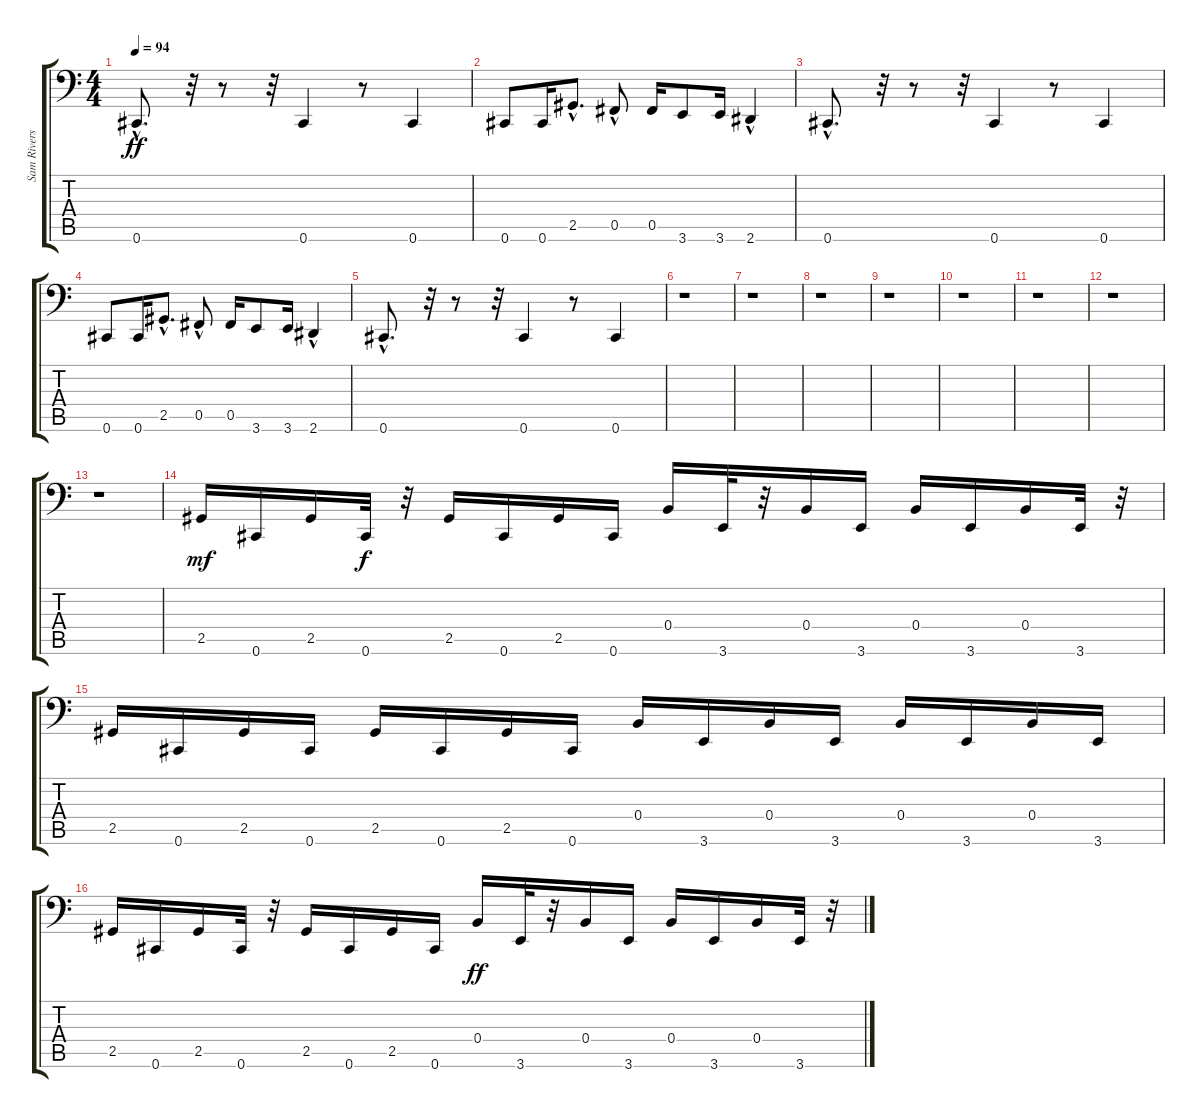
\track ("Sam Rivers" "Sam Rivers") {instrument electricbassfinger}
\staff {score tabs}
\tuning (Db3 Ab2 E2 B1 Gb1 Db1) {hide}
\ts (4 4)
\tempo 94
\clef f4
\ks c
0.6{hac}.8{d dy ff} r.32 r.8 r.32 0.6.4 r.8 0.6.4 |
0.6.8 0.6.16 2.5{hac}.8{d} 0.5{hac}.8 0.5.16 3.6.8 3.6.16 2.6{hac}.4 |
0.6{hac}.8{d} r.32 r.8 r.32 0.6.4 r.8 0.6.4 |
0.6.8 0.6.16 2.5{hac}.8{d} 0.5{hac}.8 0.5.16 3.6.8 3.6.16 2.6{hac}.4 |
0.6{hac}.8{d} r.32 r.8 r.32 0.6.4 r.8 0.6.4 |
r.1 |
r.1 |
r.1 |
r.1 |
r.1 |
r.1 |
r.1 |
r.1 |
2.5.16{dy mf} 0.6.16 2.5.16 0.6.32{dy f} r.32 2.5.16 0.6.16 2.5.16 0.6.16 0.4.16 3.6.32 r.32 0.4.16 3.6.16 0.4.16 3.6.16 0.4.16 3.6.32 r.32 |
2.5.16 0.6.16 2.5.16 0.6.16 2.5.16 0.6.16 2.5.16 0.6.16 0.4.16 3.6.16 0.4.16 3.6.16 0.4.16 3.6.16 0.4.16 3.6.16 |
2.5.16 0.6.16 2.5.16 0.6.32 r.32 2.5.16 0.6.16 2.5.16 0.6.16 0.4.16{dy ff} 3.6.32 r.32 0.4.16 3.6.16 0.4.16 3.6.16 0.4.16 3.6.32 r.32
